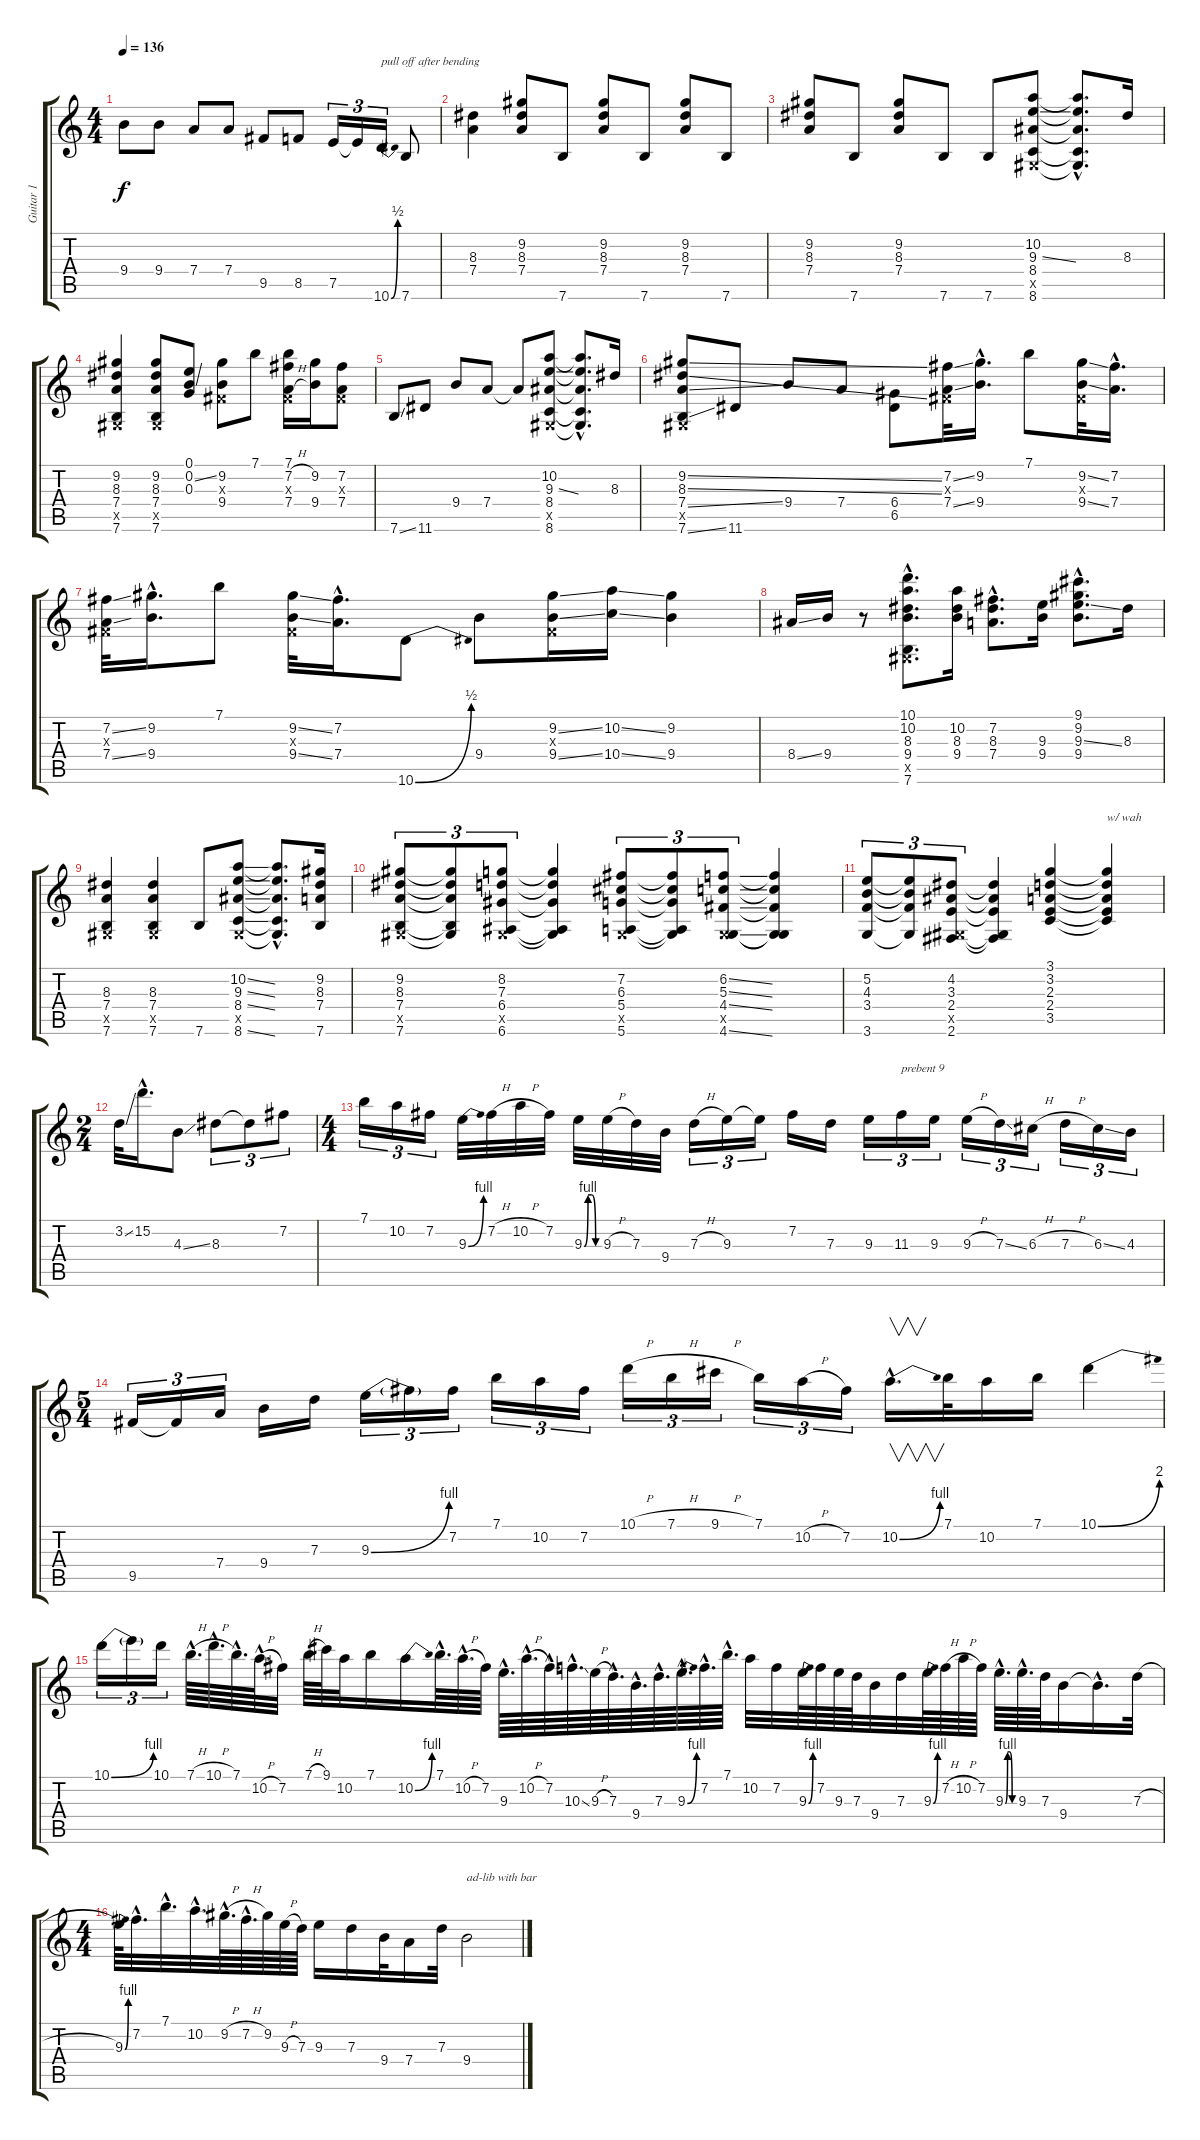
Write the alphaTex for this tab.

\track ("Guitar 1" "Guitar 1") {instrument distortionguitar}
\staff {score tabs}
\tuning (E4 B3 G3 D3 A2 E2) {hide}
\ts (4 4)
\tempo 136
\clef g2
\ks c
9.4.8{dy f} 9.4.8 7.4.8 7.4.8 9.5.8 8.5.8 7.5.16{tu (3 2)} 7.5{t}.16{tu (3 2)} 10.6{be (bend 0 0 60 2)}.16{tu (3 2) txt "pull off after bending"} 7.6.8 |
(8.3 7.4).4 (9.2 8.3 7.4).8 7.6.8 (9.2 8.3 7.4).8 7.6.8 (9.2 8.3 7.4).8 7.6.8 |
(9.2 8.3 7.4).8 7.6.8 (9.2 8.3 7.4).8 7.6.8 7.6.8 (10.2 9.3{ss} 8.4 -1.5{x} 8.6).8 (10.2{hac t} 9.3{hac t} 8.4{hac t} -1.5{hac t} 8.6{hac t}).8{d} 8.3.16 |
(9.2 8.3 7.4 -1.5{x} 7.6).4 (9.2 8.3 7.4 -1.5{x} 7.6).8 (0.1 0.2{ss} 0.3).8 (9.2 -1.3{x} 9.4).8 7.1.8 (7.1 7.2{h} -1.3{x} 7.4{h}).16 (9.2 9.4).16 (7.2 -1.3{x} 7.4).8 |
7.6{ss}.8 11.6.8 9.4.8 7.4.8 7.4{t}.8 (10.2 9.3{ss} 8.4 -1.5{x} 8.6).8 (10.2{hac t} 9.3{hac t} 8.4{hac t} -1.5{hac t} 8.6{hac t}).8{d} 8.3.16 |
(9.2{ss} 8.3{ss} 7.4{ss} -1.5{x} 7.6{ss}).8 11.6.8 9.4.8 7.4.8 (6.4 6.5).8 (7.2{ss} -1.3{x} 7.4{ss}).32 (9.2{hac} 9.4{hac}).16{d} 7.1.8 (9.2{ss} -1.3{x} 9.4{ss}).32 (7.2{hac} 7.4{hac}).16{d} |
(7.2{ss} -1.3{x} 7.4{ss}).32 (9.2{hac} 9.4{hac}).16{d} 7.1.8 (9.2{ss} -1.3{x} 9.4{ss}).32 (7.2{hac} 7.4{hac}).16{d} 10.6{be (bend 0 0 60 2)}.8 9.4.8 (9.2{ss} -1.3{x} 9.4{ss}).16 (10.2{ss} 10.4{ss}).16 (9.2 9.4).4 |
8.4{ss}.16 9.4.16 r.8 (10.1{hac} 10.2{hac} 8.3{hac} 9.4{hac} -1.5{hac x} 7.6{hac}).8{d} (10.2 8.3 9.4).16 (7.2{hac} 8.3{hac} 7.4{hac}).8{d} (9.3 9.4).16 (9.1{hac} 9.2{hac} 9.3{ss hac} 9.4{hac}).8{d} 8.3.16 |
(8.3 7.4 -1.5{x} 7.6).4 (8.3 7.4 -1.5{x} 7.6).4 7.6.8 (10.2{ss} 9.3{ss} 8.4{ss} -1.5{x} 8.6{ss}).8 (10.2{hac t} 9.3{hac t} 8.4{hac t} -1.5{hac t} 8.6{hac t}).8{d} (9.2 8.3 7.4 7.6).16 |
(9.2 8.3 7.4 -1.5{x} 7.6).8{tu (3 2)} (9.2{t} 8.3{t} 7.4{t} -1.5{t} 7.6{t}).8{tu (3 2)} (8.2 7.3 6.4 -1.5{x} 6.6).8{tu (3 2)} (8.2{t} 7.3{t} 6.4{t} -1.5{t} 6.6{t}).4 (7.2 6.3 5.4 -1.5{x} 5.6).8{tu (3 2)} (7.2{t} 6.3{t} 5.4{t} -1.5{t} 5.6{t}).8{tu (3 2)} (6.2{ss} 5.3{ss} 4.4{ss} -1.5{x} 4.6{ss}).8{tu (3 2)} (6.2{t} 5.3{t} 4.4{t} -1.5{t} 4.6{t}).4 |
(5.2 4.3 3.4 3.6).8{tu (3 2)} (5.2{t} 4.3{t} 3.4{t} 3.6{t}).8{tu (3 2)} (4.2 3.3 2.4 -1.5{x} 2.6).8{tu (3 2)} (4.2{t} 3.3{t} 2.4{t} -1.5{t} 2.6{t}).4 (3.1 3.2 2.3 2.4 3.5).4 (3.1{t} 3.2{t} 2.3{t} 2.4{t} 3.5{t}).4{txt "w/ wah"} |
\ts (2 4)
3.2{ss}.32 15.2{hac}.16{d} 4.3{ss}.8 8.3.8{tu (3 2)} 8.3{t}.8{tu (3 2)} 7.2.8{tu (3 2)} |
\ts (4 4)
7.1.16{tu (3 2)} 10.2.16{tu (3 2)} 7.2.16{tu (3 2)} 9.3{be (bend 0 0 60 4)}.32 7.2{h}.32 10.2{h}.32 7.2.32 9.3{be (custom 0 0 15 4 30 4 45 0 60 0)}.32 9.3{h}.32 7.3.32 9.4.32 7.3{h}.16{tu (3 2)} 9.3.16{tu (3 2)} 9.3{t}.16{tu (3 2)} 7.2.16 7.3.16 9.3.16{tu (3 2)} 11.3.16{tu (3 2) txt "prebent 9"} 9.3.16{tu (3 2)} 9.3{h}.16{tu (3 2)} 7.3{ss}.16{tu (3 2)} 6.3{h}.16{tu (3 2)} 7.3{h}.16{tu (3 2)} 6.3{ss}.16{tu (3 2)} 4.3.16{tu (3 2)} |
\ts (5 4)
9.5.16{tu (3 2)} 9.5{t}.16{tu (3 2)} 7.4.16{tu (3 2)} 9.4.16 7.3.16 9.3{be (bend 0 0 60 4)}.16{tu (3 2)} 9.3{t}.16{tu (3 2)} 7.2.16{tu (3 2)} 7.1.16{tu (3 2)} 10.2.16{tu (3 2)} 7.2.16{tu (3 2)} 10.1{h}.16{tu (3 2)} 7.1{h}.16{tu (3 2)} 9.1{h}.16{tu (3 2)} 7.1.16{tu (3 2)} 10.2{h}.16{tu (3 2)} 7.2.16{tu (3 2)} 10.2{be (bend 0 0 60 4) hac}.16{v d} 7.1.32 10.2.16 7.1.16 10.1{be (bend 0 0 60 8)}.4 |
10.1{be (bend 0 0 60 4)}.16{tu (3 2)} 10.1{t}.16{tu (3 2)} 10.1.16{tu (3 2)} 7.1{h hac}.64{d} 10.1{h hac}.64{d} 7.1{hac}.64{d} 10.2{h hac}.64{d} 7.2.32 7.1{h}.64 9.1.64 10.2.32 7.1.16 10.2{be (bend 0 0 60 4)}.16 7.1{hac}.64{d} 10.2{h hac}.64{d} 7.2.64 9.3{hac}.64{d} 10.2{h hac}.64{d} 7.2{hac}.64{d} 10.3{ss hac}.64{d} 9.3{h}.64 7.3{hac}.64{d} 9.4{hac}.64{d} 7.3{hac}.64{d} 9.3{be (bend 0 0 60 4) hac}.64{d} 7.2{hac}.64{d} 7.1{hac}.64{d} 10.2.32 7.2.32 9.3{be (bend 0 0 60 4)}.64 7.2.64 9.3.64 7.3.64 9.4.32 7.3.32 9.3{be (bend 0 0 60 4)}.64 7.2{h}.64 10.2{h}.64 7.2.64 9.3{be (custom 0 0 15 4 30 4 45 0 60 0) hac}.64{d} 9.3{hac}.64{d} 7.3.64 9.4.16 9.4{hac t}.16{d} 7.3{h}.32 |
\ts (4 4)
9.3{be (bend 0 0 60 4)}.64 7.2{hac}.32{d} 7.1{hac}.32{d} 10.2{hac}.32{d} 9.2{h hac}.64{d} 7.2{h hac}.64{d} 9.2.64 9.3{h}.64 7.3.64 9.3.16 7.3.16 9.4.32 7.4.16 7.3.32 9.4.2{txt "ad-lib with bar"}
